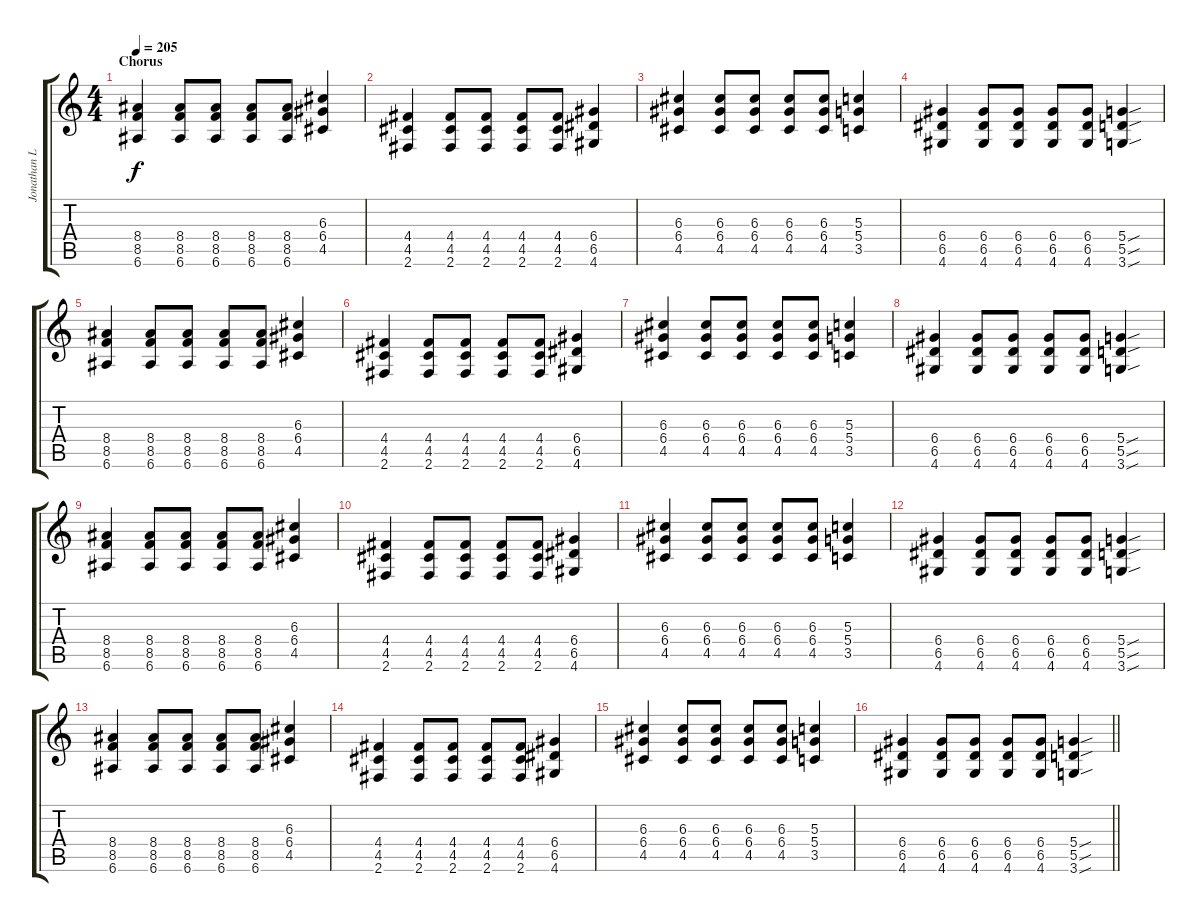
\track ("Jonathan Le Landais" "Jonathan L") {instrument distortionguitar}
\staff {score tabs}
\tuning (E4 B3 G3 D3 A2 E2) {hide}
\ts (4 4)
\section ("" "Chorus")
\tempo 205
\clef g2
\ks c
(8.4 8.5 6.6).4{dy f} (8.4 8.5 6.6).8 (8.4 8.5 6.6).8 (8.4 8.5 6.6).8 (8.4 8.5 6.6).8 (6.3 6.4 4.5).4 |
(4.4 4.5 2.6).4 (4.4 4.5 2.6).8 (4.4 4.5 2.6).8 (4.4 4.5 2.6).8 (4.4 4.5 2.6).8 (6.4 6.5 4.6).4 |
(6.3 6.4 4.5).4 (6.3 6.4 4.5).8 (6.3 6.4 4.5).8 (6.3 6.4 4.5).8 (6.3 6.4 4.5).8 (5.3 5.4 3.5).4 |
(6.4 6.5 4.6).4 (6.4 6.5 4.6).8 (6.4 6.5 4.6).8 (6.4 6.5 4.6).8 (6.4 6.5 4.6).8 (5.4{sou} 5.5{sou} 3.6{sou}).4 |
(8.4 8.5 6.6).4 (8.4 8.5 6.6).8 (8.4 8.5 6.6).8 (8.4 8.5 6.6).8 (8.4 8.5 6.6).8 (6.3 6.4 4.5).4 |
(4.4 4.5 2.6).4 (4.4 4.5 2.6).8 (4.4 4.5 2.6).8 (4.4 4.5 2.6).8 (4.4 4.5 2.6).8 (6.4 6.5 4.6).4 |
(6.3 6.4 4.5).4 (6.3 6.4 4.5).8 (6.3 6.4 4.5).8 (6.3 6.4 4.5).8 (6.3 6.4 4.5).8 (5.3 5.4 3.5).4 |
(6.4 6.5 4.6).4 (6.4 6.5 4.6).8 (6.4 6.5 4.6).8 (6.4 6.5 4.6).8 (6.4 6.5 4.6).8 (5.4{sou} 5.5{sou} 3.6{sou}).4 |
(8.4 8.5 6.6).4 (8.4 8.5 6.6).8 (8.4 8.5 6.6).8 (8.4 8.5 6.6).8 (8.4 8.5 6.6).8 (6.3 6.4 4.5).4 |
(4.4 4.5 2.6).4 (4.4 4.5 2.6).8 (4.4 4.5 2.6).8 (4.4 4.5 2.6).8 (4.4 4.5 2.6).8 (6.4 6.5 4.6).4 |
(6.3 6.4 4.5).4 (6.3 6.4 4.5).8 (6.3 6.4 4.5).8 (6.3 6.4 4.5).8 (6.3 6.4 4.5).8 (5.3 5.4 3.5).4 |
(6.4 6.5 4.6).4 (6.4 6.5 4.6).8 (6.4 6.5 4.6).8 (6.4 6.5 4.6).8 (6.4 6.5 4.6).8 (5.4{sou} 5.5{sou} 3.6{sou}).4 |
(8.4 8.5 6.6).4 (8.4 8.5 6.6).8 (8.4 8.5 6.6).8 (8.4 8.5 6.6).8 (8.4 8.5 6.6).8 (6.3 6.4 4.5).4 |
(4.4 4.5 2.6).4 (4.4 4.5 2.6).8 (4.4 4.5 2.6).8 (4.4 4.5 2.6).8 (4.4 4.5 2.6).8 (6.4 6.5 4.6).4 |
(6.3 6.4 4.5).4 (6.3 6.4 4.5).8 (6.3 6.4 4.5).8 (6.3 6.4 4.5).8 (6.3 6.4 4.5).8 (5.3 5.4 3.5).4 |
\barLineRight lightlight
(6.4 6.5 4.6).4 (6.4 6.5 4.6).8 (6.4 6.5 4.6).8 (6.4 6.5 4.6).8 (6.4 6.5 4.6).8 (5.4{sou} 5.5{sou} 3.6{sou}).4
